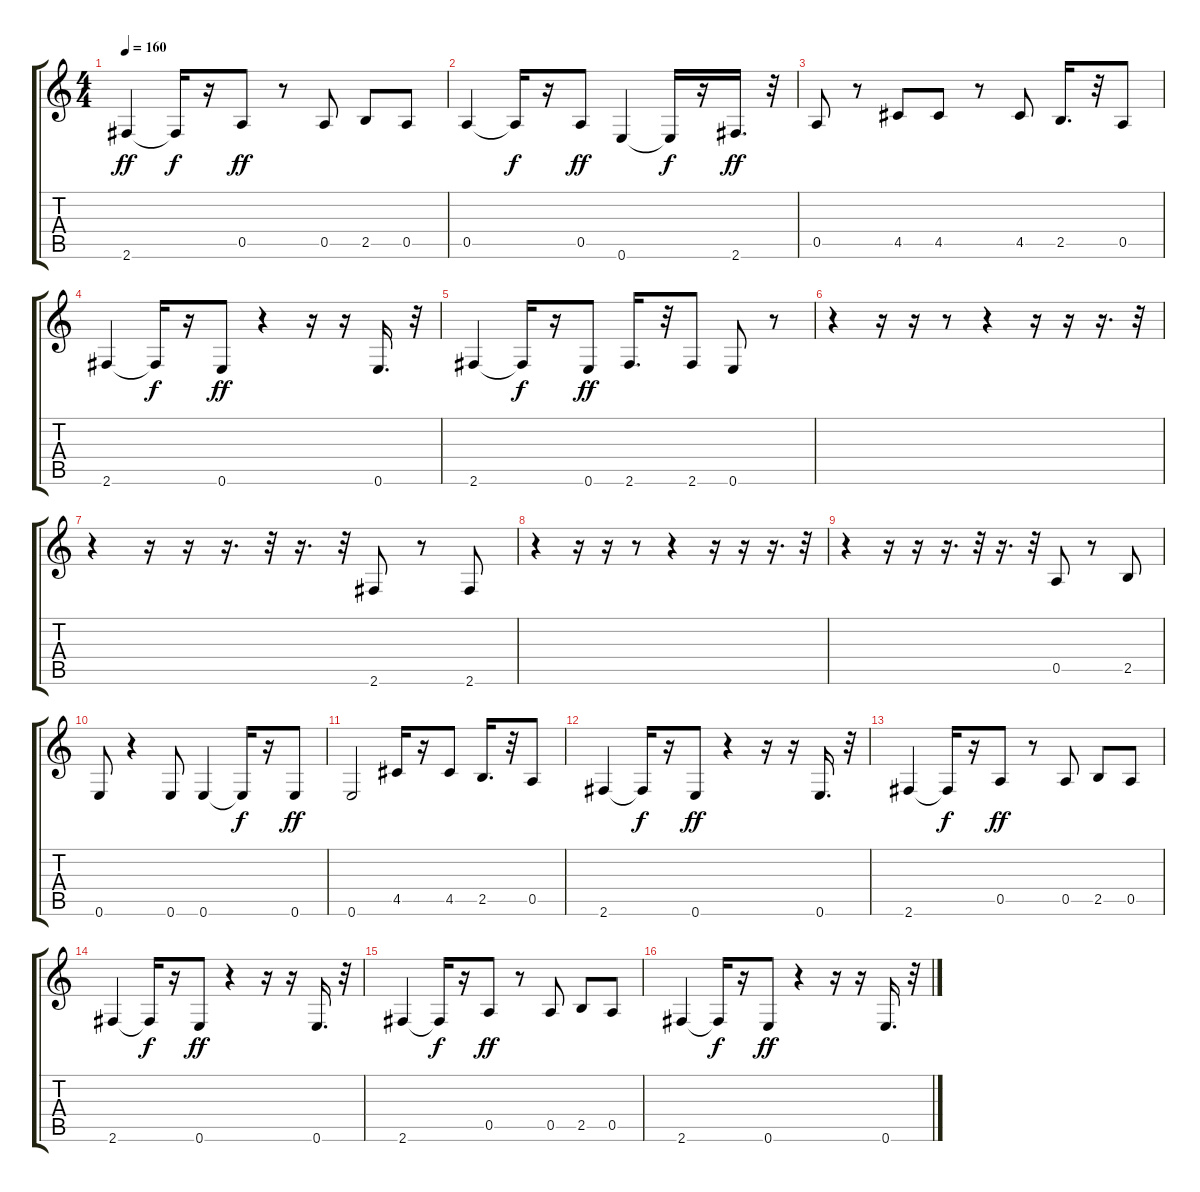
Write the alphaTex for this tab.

\track "" {instrument electricbassfinger}
\staff {score tabs}
\tuning (E4 B3 G3 D3 A2 E2) {hide}
\ts (4 4)
\tempo 160
\clef g2
\ks c
2.6.4{dy ff} 2.6{t}.16{dy f} r.16 0.5.8{dy ff} r.8 0.5.8 2.5.8 0.5.8 |
0.5.4 0.5{t}.16{dy f} r.16 0.5.8{dy ff} 0.6.4 0.6{t}.16{dy f} r.16 2.6.16{d dy ff} r.32 |
0.5.8 r.8 4.5.8 4.5.8 r.8 4.5.8 2.5.16{d} r.32 0.5.8 |
2.6.4 2.6{t}.16{dy f} r.16 0.6.8{dy ff} r.4 r.16 r.16 0.6.16{d} r.32 |
2.6.4 2.6{t}.16{dy f} r.16 0.6.8{dy ff} 2.6.16{d} r.32 2.6.8 0.6.8 r.8 |
r.4 r.16 r.16 r.8 r.4 r.16 r.16 r.16{d} r.32 |
r.4 r.16 r.16 r.16{d} r.32 r.16{d} r.32 2.6.8 r.8 2.6.8 |
r.4 r.16 r.16 r.8 r.4 r.16 r.16 r.16{d} r.32 |
r.4 r.16 r.16 r.16{d} r.32 r.16{d} r.32 0.5.8 r.8 2.5.8 |
0.6.8 r.4 0.6.8 0.6.4 0.6{t}.16{dy f} r.16 0.6.8{dy ff} |
0.6.2 4.5.16 r.16 4.5.8 2.5.16{d} r.32 0.5.8 |
2.6.4 2.6{t}.16{dy f} r.16 0.6.8{dy ff} r.4 r.16 r.16 0.6.16{d} r.32 |
2.6.4 2.6{t}.16{dy f} r.16 0.5.8{dy ff} r.8 0.5.8 2.5.8 0.5.8 |
2.6.4 2.6{t}.16{dy f} r.16 0.6.8{dy ff} r.4 r.16 r.16 0.6.16{d} r.32 |
2.6.4 2.6{t}.16{dy f} r.16 0.5.8{dy ff} r.8 0.5.8 2.5.8 0.5.8 |
2.6.4 2.6{t}.16{dy f} r.16 0.6.8{dy ff} r.4 r.16 r.16 0.6.16{d} r.32
